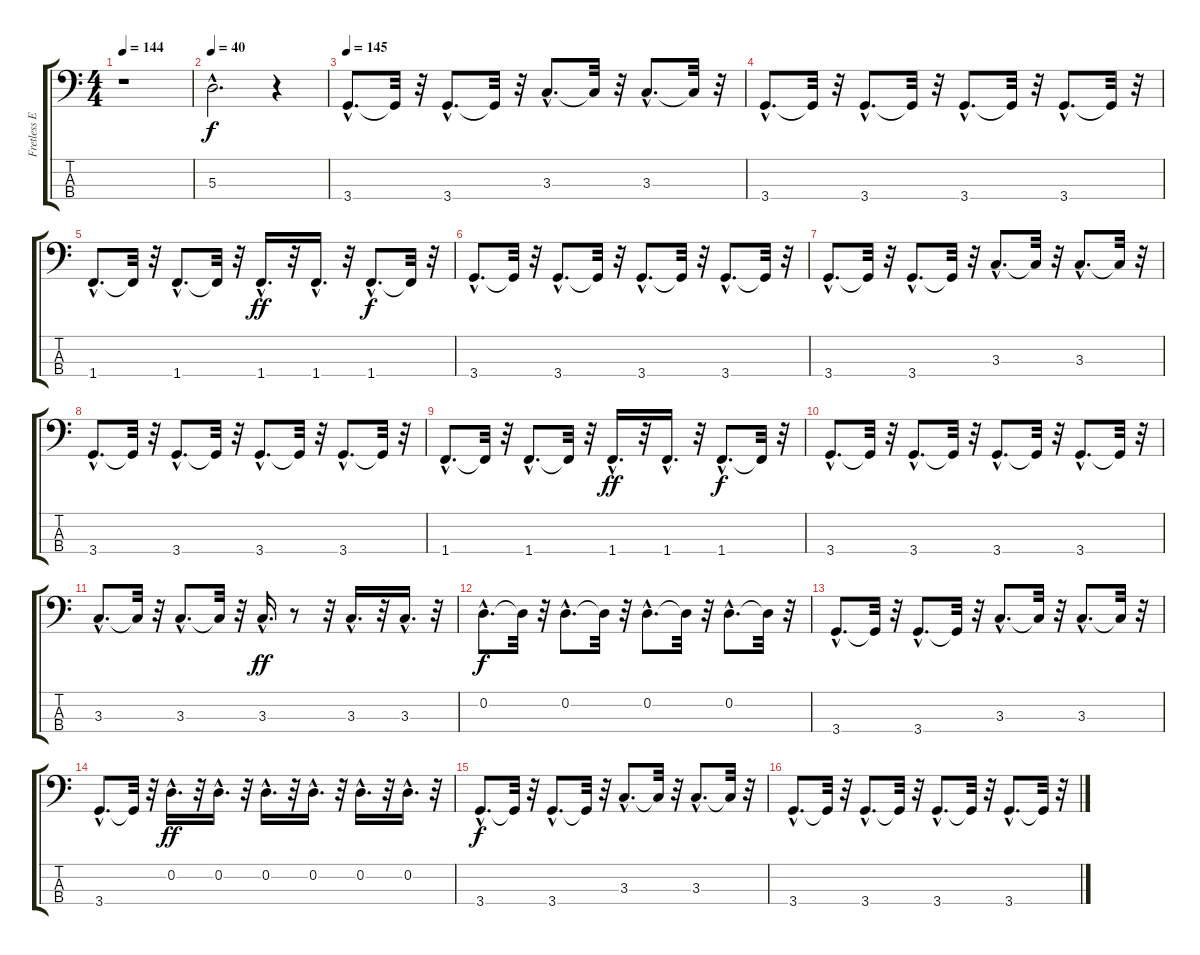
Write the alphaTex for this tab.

\track ("Fretless E. Bass" "Fretless E") {instrument fretlessbass}
\staff {score tabs}
\tuning (G2 D2 A1 E1) {hide}
\ts (4 4)
\tempo 144
\clef f4
\ks c
r.1{dy f instrument fretlessbass} |
\tempo 40
5.3{hac}.2{d} r.4 |
\tempo 145
3.4{hac}.8{d} 3.4{t}.32 r.32 3.4{hac}.8{d} 3.4{t}.32 r.32 3.3{hac}.8{d} 3.3{t}.32 r.32 3.3{hac}.8{d} 3.3{t}.32 r.32 |
3.4{hac}.8{d} 3.4{t}.32 r.32 3.4{hac}.8{d} 3.4{t}.32 r.32 3.4{hac}.8{d} 3.4{t}.32 r.32 3.4{hac}.8{d} 3.4{t}.32 r.32 |
1.4{hac}.8{d} 1.4{t}.32 r.32 1.4{hac}.8{d} 1.4{t}.32 r.32 1.4{hac}.16{d dy ff} r.32 1.4{hac}.16{d} r.32 1.4{hac}.8{d dy f} 1.4{t}.32 r.32 |
3.4{hac}.8{d} 3.4{t}.32 r.32 3.4{hac}.8{d} 3.4{t}.32 r.32 3.4{hac}.8{d} 3.4{t}.32 r.32 3.4{hac}.8{d} 3.4{t}.32 r.32 |
3.4{hac}.8{d} 3.4{t}.32 r.32 3.4{hac}.8{d} 3.4{t}.32 r.32 3.3{hac}.8{d} 3.3{t}.32 r.32 3.3{hac}.8{d} 3.3{t}.32 r.32 |
3.4{hac}.8{d} 3.4{t}.32 r.32 3.4{hac}.8{d} 3.4{t}.32 r.32 3.4{hac}.8{d} 3.4{t}.32 r.32 3.4{hac}.8{d} 3.4{t}.32 r.32 |
1.4{hac}.8{d} 1.4{t}.32 r.32 1.4{hac}.8{d} 1.4{t}.32 r.32 1.4{hac}.16{d dy ff} r.32 1.4{hac}.16{d} r.32 1.4{hac}.8{d dy f} 1.4{t}.32 r.32 |
3.4{hac}.8{d} 3.4{t}.32 r.32 3.4{hac}.8{d} 3.4{t}.32 r.32 3.4{hac}.8{d} 3.4{t}.32 r.32 3.4{hac}.8{d} 3.4{t}.32 r.32 |
3.3{hac}.8{d} 3.3{t}.32 r.32 3.3{hac}.8{d} 3.3{t}.32 r.32 3.3{hac}.16{d dy ff} r.8 r.32 3.3{hac}.16{d} r.32 3.3{hac}.16{d} r.32 |
0.2{hac}.8{d dy f} 0.2{t}.32 r.32 0.2{hac}.8{d} 0.2{t}.32 r.32 0.2{hac}.8{d} 0.2{t}.32 r.32 0.2{hac}.8{d} 0.2{t}.32 r.32 |
3.4{hac}.8{d} 3.4{t}.32 r.32 3.4{hac}.8{d} 3.4{t}.32 r.32 3.3{hac}.8{d} 3.3{t}.32 r.32 3.3{hac}.8{d} 3.3{t}.32 r.32 |
3.4{hac}.8{d} 3.4{t}.32 r.32 0.2{hac}.16{d dy ff} r.32 0.2{hac}.16{d} r.32 0.2{hac}.16{d} r.32 0.2{hac}.16{d} r.32 0.2{hac}.16{d} r.32 0.2{hac}.16{d} r.32 |
3.4{hac}.8{d dy f} 3.4{t}.32 r.32 3.4{hac}.8{d} 3.4{t}.32 r.32 3.3{hac}.8{d} 3.3{t}.32 r.32 3.3{hac}.8{d} 3.3{t}.32 r.32 |
3.4{hac}.8{d} 3.4{t}.32 r.32 3.4{hac}.8{d} 3.4{t}.32 r.32 3.4{hac}.8{d} 3.4{t}.32 r.32 3.4{hac}.8{d} 3.4{t}.32 r.32
